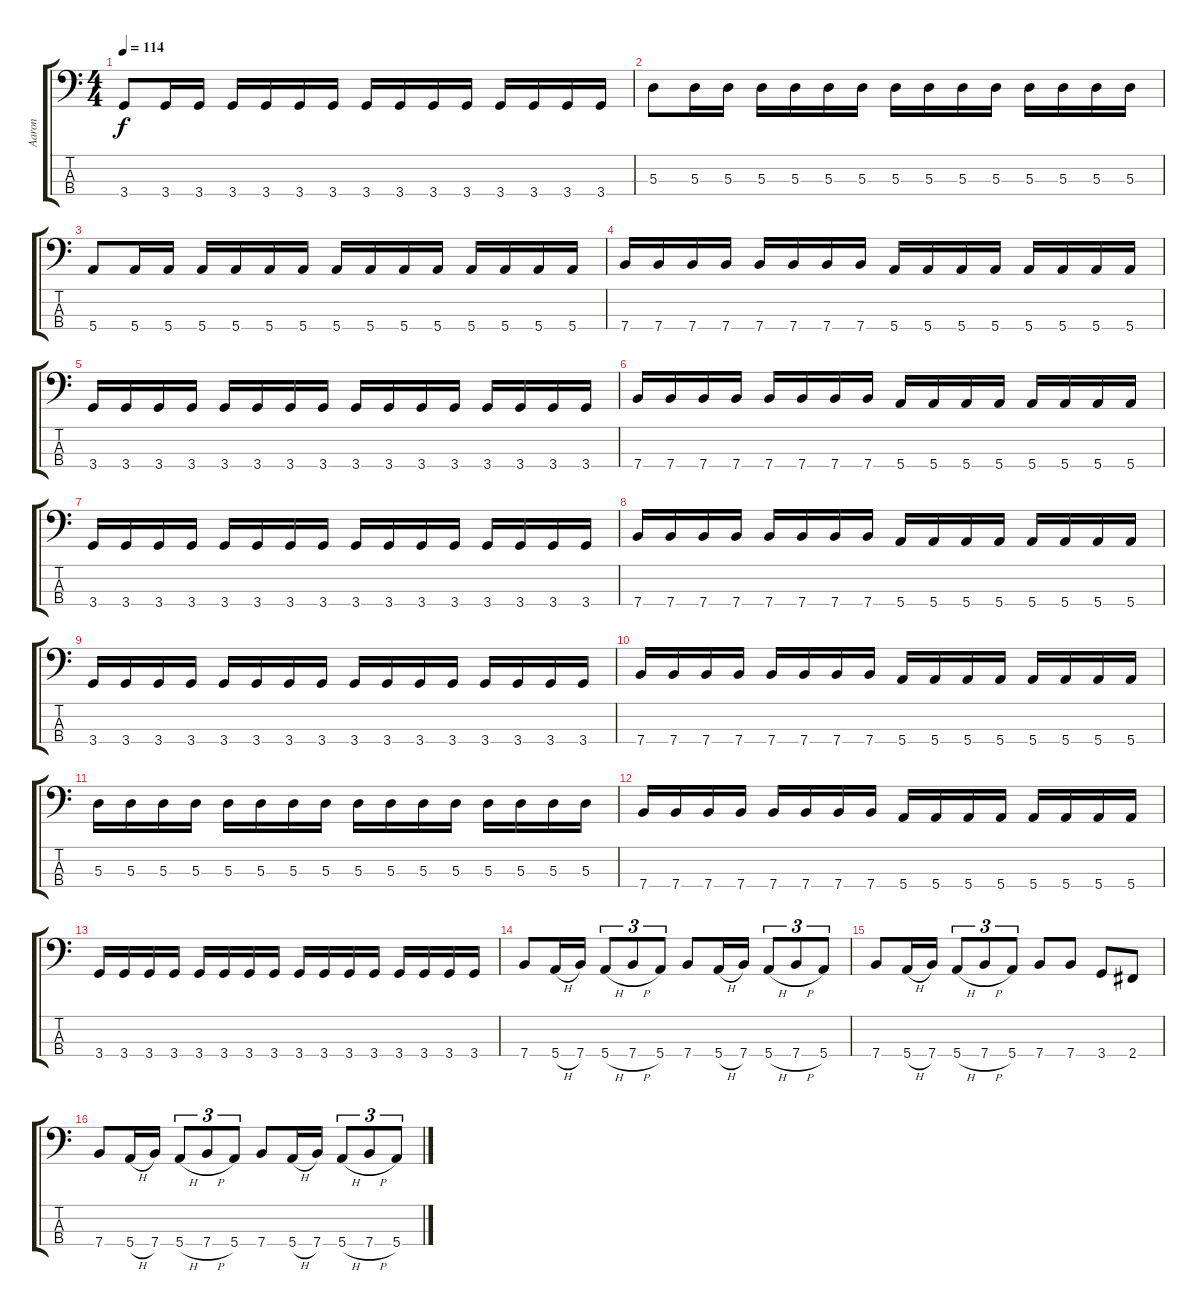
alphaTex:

\track ("Aaron" "Aaron") {instrument electricbassfinger}
\staff {score tabs}
\tuning (G2 D2 A1 E1) {hide}
\ts (4 4)
\tempo 114
\clef f4
\ks c
3.4.8{dy f} 3.4.16 3.4.16 3.4.16 3.4.16 3.4.16 3.4.16 3.4.16 3.4.16 3.4.16 3.4.16 3.4.16 3.4.16 3.4.16 3.4.16 |
5.3.8 5.3.16 5.3.16 5.3.16 5.3.16 5.3.16 5.3.16 5.3.16 5.3.16 5.3.16 5.3.16 5.3.16 5.3.16 5.3.16 5.3.16 |
5.4.8 5.4.16 5.4.16 5.4.16 5.4.16 5.4.16 5.4.16 5.4.16 5.4.16 5.4.16 5.4.16 5.4.16 5.4.16 5.4.16 5.4.16 |
7.4.16 7.4.16 7.4.16 7.4.16 7.4.16 7.4.16 7.4.16 7.4.16 5.4.16 5.4.16 5.4.16 5.4.16 5.4.16 5.4.16 5.4.16 5.4.16 |
3.4.16 3.4.16 3.4.16 3.4.16 3.4.16 3.4.16 3.4.16 3.4.16 3.4.16 3.4.16 3.4.16 3.4.16 3.4.16 3.4.16 3.4.16 3.4.16 |
7.4.16 7.4.16 7.4.16 7.4.16 7.4.16 7.4.16 7.4.16 7.4.16 5.4.16 5.4.16 5.4.16 5.4.16 5.4.16 5.4.16 5.4.16 5.4.16 |
3.4.16 3.4.16 3.4.16 3.4.16 3.4.16 3.4.16 3.4.16 3.4.16 3.4.16 3.4.16 3.4.16 3.4.16 3.4.16 3.4.16 3.4.16 3.4.16 |
7.4.16 7.4.16 7.4.16 7.4.16 7.4.16 7.4.16 7.4.16 7.4.16 5.4.16 5.4.16 5.4.16 5.4.16 5.4.16 5.4.16 5.4.16 5.4.16 |
3.4.16 3.4.16 3.4.16 3.4.16 3.4.16 3.4.16 3.4.16 3.4.16 3.4.16 3.4.16 3.4.16 3.4.16 3.4.16 3.4.16 3.4.16 3.4.16 |
7.4.16 7.4.16 7.4.16 7.4.16 7.4.16 7.4.16 7.4.16 7.4.16 5.4.16 5.4.16 5.4.16 5.4.16 5.4.16 5.4.16 5.4.16 5.4.16 |
5.3.16 5.3.16 5.3.16 5.3.16 5.3.16 5.3.16 5.3.16 5.3.16 5.3.16 5.3.16 5.3.16 5.3.16 5.3.16 5.3.16 5.3.16 5.3.16 |
7.4.16 7.4.16 7.4.16 7.4.16 7.4.16 7.4.16 7.4.16 7.4.16 5.4.16 5.4.16 5.4.16 5.4.16 5.4.16 5.4.16 5.4.16 5.4.16 |
3.4.16 3.4.16 3.4.16 3.4.16 3.4.16 3.4.16 3.4.16 3.4.16 3.4.16 3.4.16 3.4.16 3.4.16 3.4.16 3.4.16 3.4.16 3.4.16 |
7.4.8 5.4{h}.16 7.4.16 5.4{h}.8{tu (3 2)} 7.4{h}.8{tu (3 2)} 5.4.8{tu (3 2)} 7.4.8 5.4{h}.16 7.4.16 5.4{h}.8{tu (3 2)} 7.4{h}.8{tu (3 2)} 5.4.8{tu (3 2)} |
7.4.8 5.4{h}.16 7.4.16 5.4{h}.8{tu (3 2)} 7.4{h}.8{tu (3 2)} 5.4.8{tu (3 2)} 7.4.8 7.4.8 3.4.8 2.4.8 |
7.4.8 5.4{h}.16 7.4.16 5.4{h}.8{tu (3 2)} 7.4{h}.8{tu (3 2)} 5.4.8{tu (3 2)} 7.4.8 5.4{h}.16 7.4.16 5.4{h}.8{tu (3 2)} 7.4{h}.8{tu (3 2)} 5.4.8{tu (3 2)}
